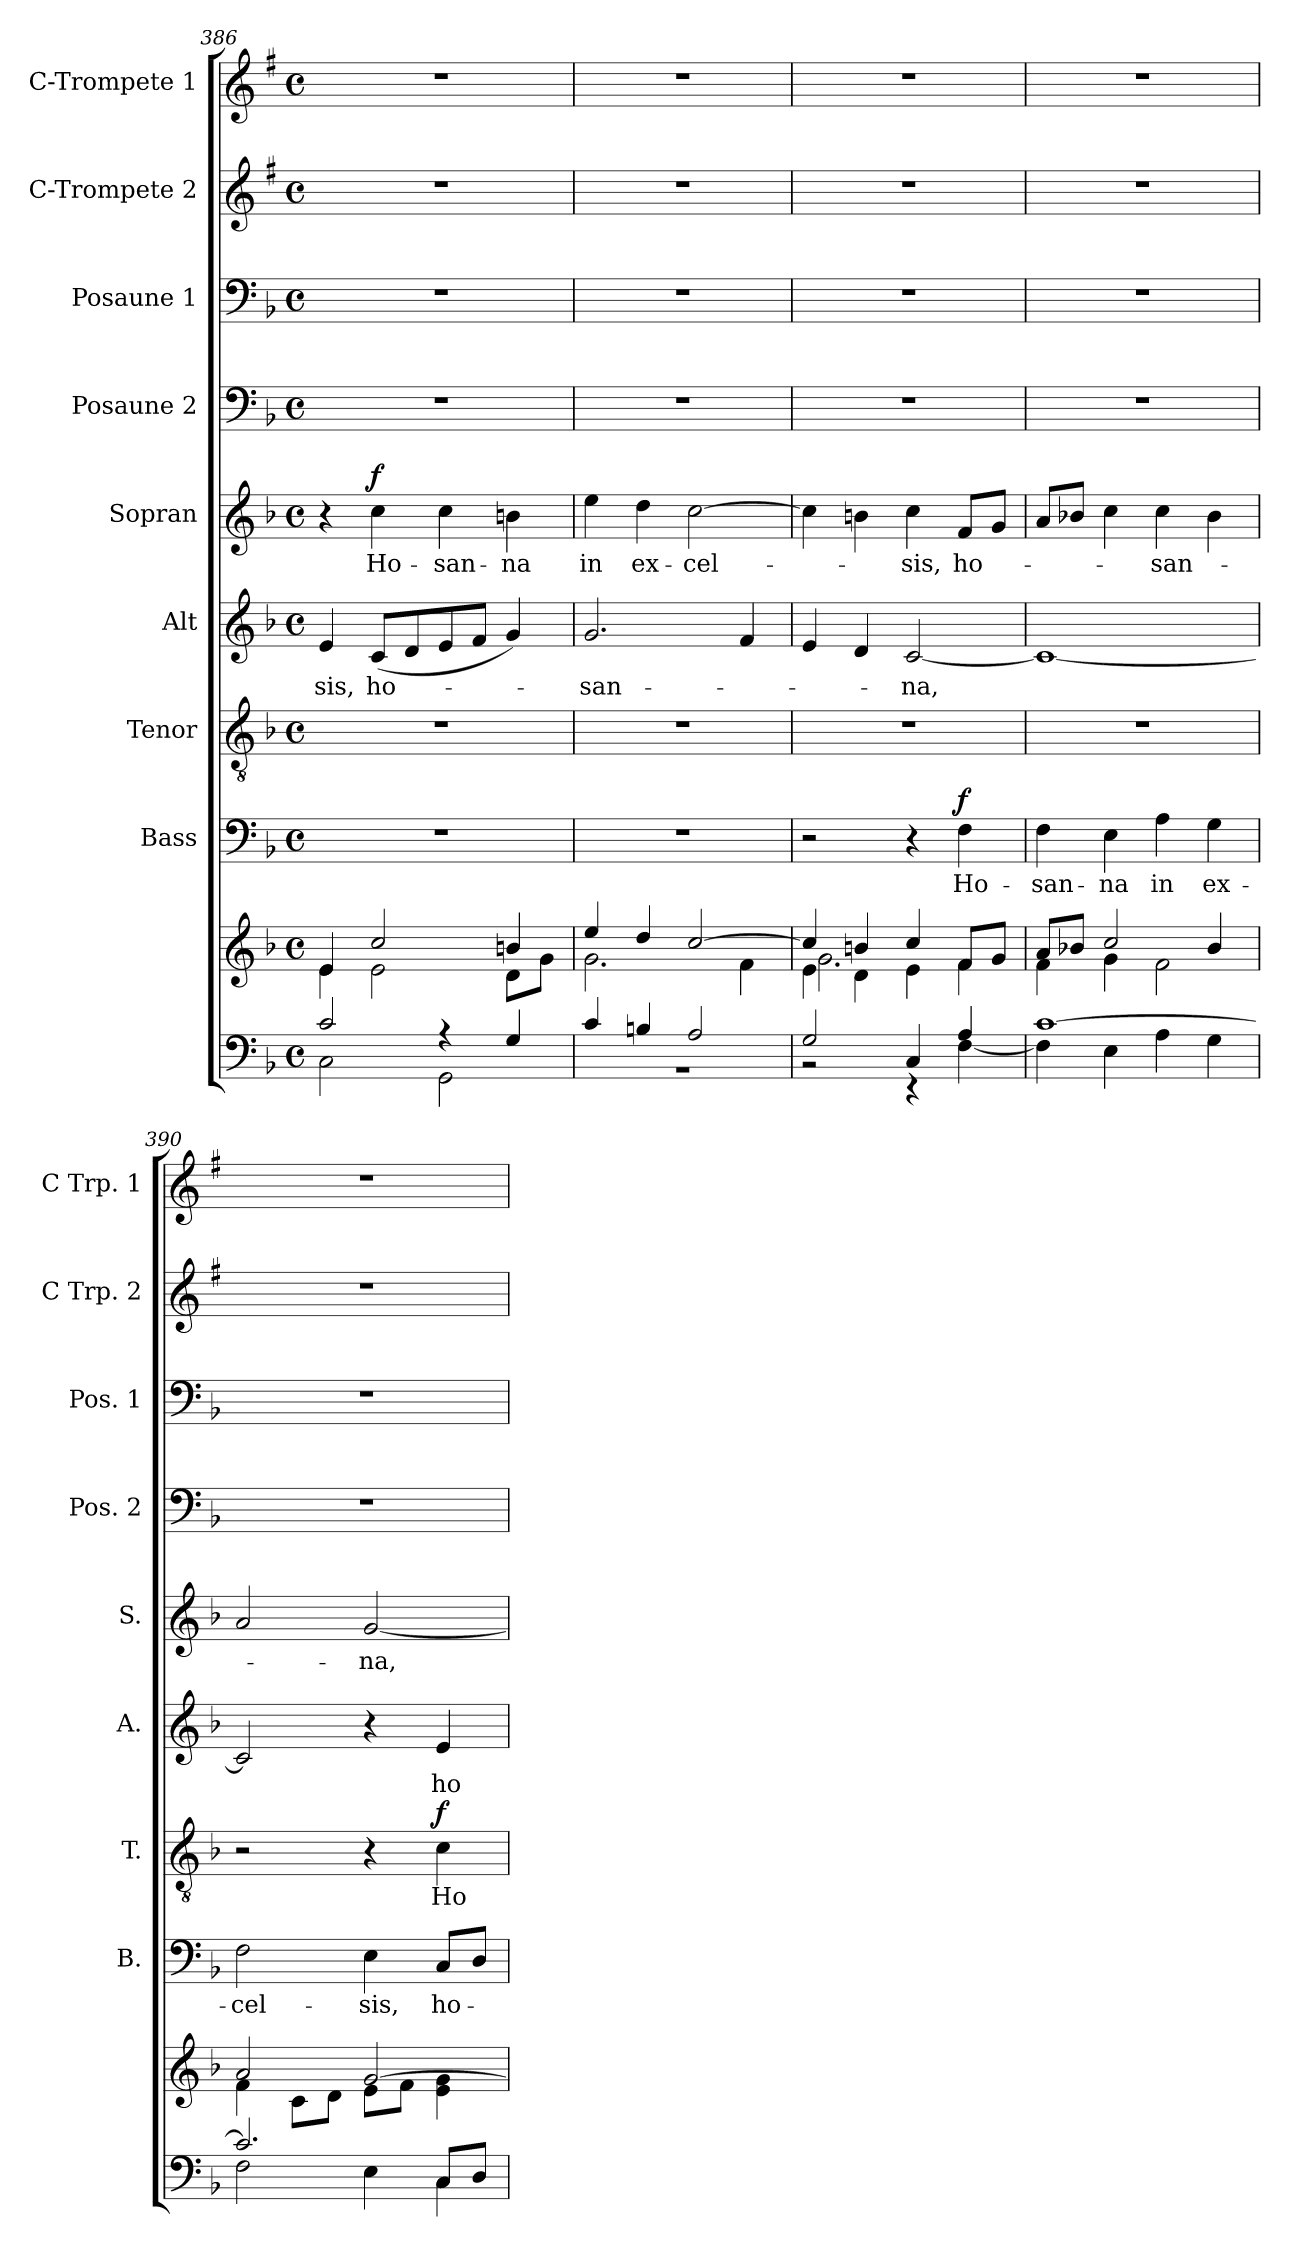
**kern	**kern	**kern	**text	**dynam	**kern	**text	**dynam	**kern	**text	**kern	**text	**dynam	**kern	**kern	**kern	**kern
*part9	*part9	*part8	*part8	*part8	*part7	*part7	*part7	*part6	*part6	*part5	*part5	*part5	*part4	*part3	*part2	*part1
*staff10	*staff9	*staff8	*staff8	*staff8	*staff7	*staff7	*staff7	*staff6	*staff6	*staff5	*staff5	*staff5	*staff4	*staff3	*staff2	*staff1
*	*	*I"Bass	*	*	*I"Tenor	*	*	*I"Alt	*	*I"Sopran	*	*	*I"Posaune 2	*I"Posaune 1	*I"C-Trompete 2	*I"C-Trompete 1
*	*	*I'B.	*	*	*I'T.	*	*	*I'A.	*	*I'S.	*	*	*I'Pos. 2	*I'Pos. 1	*I'C Trp. 2	*I'C Trp. 1
*clefF4	*clefG2	*clefF4	*	*	*clefGv2	*	*	*clefG2	*	*clefG2	*	*	*clefF4	*clefF4	*clefG2	*clefG2
*	*	*	*	*	*	*	*	*	*	*	*	*	*	*	*ITrd1c2	*ITrd1c2
*k[b-]	*k[b-]	*k[b-]	*	*	*k[b-]	*	*	*k[b-]	*	*k[b-]	*	*	*k[b-]	*k[b-]	*k[b-]	*k[b-]
*F:	*F:	*F:	*	*	*F:	*	*	*F:	*	*F:	*	*	*F:	*F:	*F:	*F:
*M4/4	*M4/4	*M4/4	*	*	*M4/4	*	*	*M4/4	*	*M4/4	*	*	*M4/4	*M4/4	*M4/4	*M4/4
*met(c)	*met(c)	*met(c)	*	*	*met(c)	*	*	*met(c)	*	*met(c)	*	*	*met(c)	*met(c)	*met(c)	*met(c)
=386	=386	=386	=386	=386	=386	=386	=386	=386	=386	=386	=386	=386	=386	=386	=386	=386
*^	*^	*	*	*	*	*	*	*	*	*	*	*	*	*	*	*
!	!	!	!	!	!	!	!	!	!	!	!LO:LY:b	!	!	!	!	!	!	!
2c/	2C\	4e/	4e\	1r	.	.	1r	.	.	4e/	-sis,	4r	.	.	1r	1r	1r	1r
!	!	!	!	!	!	!	!	!	!	!	!LO:LY:b	!	!LO:LY:b	!LO:DY:a	!	!	!	!
.	.	2cc/	2e\	.	.	.	.	.	.	(<8c/L	ho-	4cc\	Ho-	f	.	.	.	.
.	.	.	.	.	.	.	.	.	.	8d/	.	.	.	.	.	.	.	.
!	!	!	!	!	!	!	!	!	!	!	!	!	!LO:LY:b	!	!	!	!	!
4rA	2GG\	.	.	.	.	.	.	.	.	8e/	.	4cc\	-san-	.	.	.	.	.
.	.	.	.	.	.	.	.	.	.	8f/J	.	.	.	.	.	.	.	.
!	!	!	!	!	!	!	!	!	!	!	!	!	!LO:LY:b	!	!	!	!	!
4G/	.	4bn/	8d\L	.	.	.	.	.	.	4g/)	.	4bn\	-na	.	.	.	.	.
.	.	.	8g\J	.	.	.	.	.	.	.	.	.	.	.	.	.	.	.
=387	=387	=387	=387	=387	=387	=387	=387	=387	=387	=387	=387	=387	=387	=387	=387	=387	=387	=387
!	!	!	!	!	!	!	!	!	!	!	!LO:LY:b	!	!LO:LY:b	!	!	!	!	!
4c/	1rBB	4ee/	2.g\	1r	.	.	1r	.	.	2.g/	-san-	4ee\	in	.	1r	1r	1r	1r
!	!	!	!	!	!	!	!	!	!	!	!	!	!LO:LY:b	!	!	!	!	!
4Bn/	.	4dd/	.	.	.	.	.	.	.	.	.	4dd\	ex-	.	.	.	.	.
!	!	!	!	!	!	!	!	!	!	!	!	!	!LO:LY:b	!	!	!	!	!
2A/	.	[>2cc/	.	.	.	.	.	.	.	.	.	[2cc\	-cel-	.	.	.	.	.
.	.	.	4f\	.	.	.	.	.	.	4f/	.	.	.	.	.	.	.	.
=388	=388	=388	=388	=388	=388	=388	=388	=388	=388	=388	=388	=388	=388	=388	=388	=388	=388	=388
*	*	*	*^	*	*	*	*	*	*	*	*	*	*	*	*	*	*	*
2G/	2rBB	4cc/]	4e\	2.g\	2r	.	.	1r	.	.	4e/	.	4cc\]	.	.	1r	1r	1r	1r
.	.	4bn/	4d\	.	.	.	.	.	.	.	4d/	.	4bn\	.	.	.	.	.	.
!	!	!	!	!	!	!	!	!	!	!	!	!LO:LY:b	!	!LO:LY:b	!	!	!	!	!
4C/	4rEE	4cc/	4e\	.	4r	.	.	.	.	.	[2c/	-na,	4cc\	-sis,	.	.	.	.	.
!	!	!	!	!	!	!LO:LY:b	!LO:DY:a	!	!	!	!	!	!	!LO:LY:b	!	!	!	!	!
4A/	[<4F\	8f/L	4f\	4ryy	4F\	Ho-	f	.	.	.	.	.	8f/L	ho-	.	.	.	.	.
.	.	8g/J	.	.	.	.	.	.	.	.	.	.	8g/J	.	.	.	.	.	.
*	*	*	*v	*v	*	*	*	*	*	*	*	*	*	*	*	*	*	*	*
!!LO:PB:g=z
=389	=389	=389	=389	=389	=389	=389	=389	=389	=389	=389	=389	=389	=389	=389	=389	=389	=389	=389
!	!	!	!	!	!LO:LY:b	!	!	!	!	!	!	!	!	!	!	!	!	!
[>1c	4F\]	8a/L	4f\	4F\	-san-	.	1r	.	.	1c_	.	8a/L	.	.	1r	1r	1r	1r
.	.	8b-X/J	.	.	.	.	.	.	.	.	.	8b-X/J	.	.	.	.	.	.
!	!	!	!	!	!LO:LY:b	!	!	!	!	!	!	!	!	!	!	!	!	!
.	4E\	2cc/	4g\	4E\	-na	.	.	.	.	.	.	4cc\	.	.	.	.	.	.
!	!	!	!	!	!LO:LY:b	!	!	!	!	!	!	!	!LO:LY:b	!	!	!	!	!
.	4A\	.	2f\	4A\	in	.	.	.	.	.	.	4cc\	-san-	.	.	.	.	.
!	!	!	!	!	!LO:LY:b	!	!	!	!	!	!	!	!	!	!	!	!	!
.	4G\	4b-/	.	4G\	ex-	.	.	.	.	.	.	4b-\	.	.	.	.	.	.
=390	=390	=390	=390	=390	=390	=390	=390	=390	=390	=390	=390	=390	=390	=390	=390	=390	=390	=390
!	!	!	!	!	!LO:LY:b	!	!	!	!	!	!	!	!	!	!	!	!	!
2.c/]	2F\	2a/	4f\	2F\	-cel-	.	2r	.	.	2c/]	.	2a/	.	.	1r	1r	1r	1r
.	.	.	8c\L	.	.	.	.	.	.	.	.	.	.	.	.	.	.	.
.	.	.	8d\J	.	.	.	.	.	.	.	.	.	.	.	.	.	.	.
!	!	!	!	!	!LO:LY:b	!	!	!	!	!	!	!	!LO:LY:b	!	!	!	!	!
.	4E\	[>2g/	8e\L	4E\	-sis,	.	4r	.	.	4r	.	[2g/	-na,	.	.	.	.	.
.	.	.	8f\J	.	.	.	.	.	.	.	.	.	.	.	.	.	.	.
!	!	!	!	!	!LO:LY:b	!	!	!LO:LY:b	!LO:DY:a	!	!LO:LY:b	!	!	!	!	!	!	!
8C/L	4C\	.	4e\ 4g\	8C/L	ho-	.	4c\	Ho-	f	4e/	ho-	.	.	.	.	.	.	.
8D/J	.	.	.	8D/J	.	.	.	.	.	.	.	.	.	.	.	.	.	.
*v	*v	*	*	*	*	*	*	*	*	*	*	*	*	*	*	*	*	*
*	*v	*v	*	*	*	*	*	*	*	*	*	*	*	*	*	*	*
=	=	=	=	=	=	=	=	=	=	=	=	=	=	=	=	=
*-	*-	*-	*-	*-	*-	*-	*-	*-	*-	*-	*-	*-	*-	*-	*-	*-
